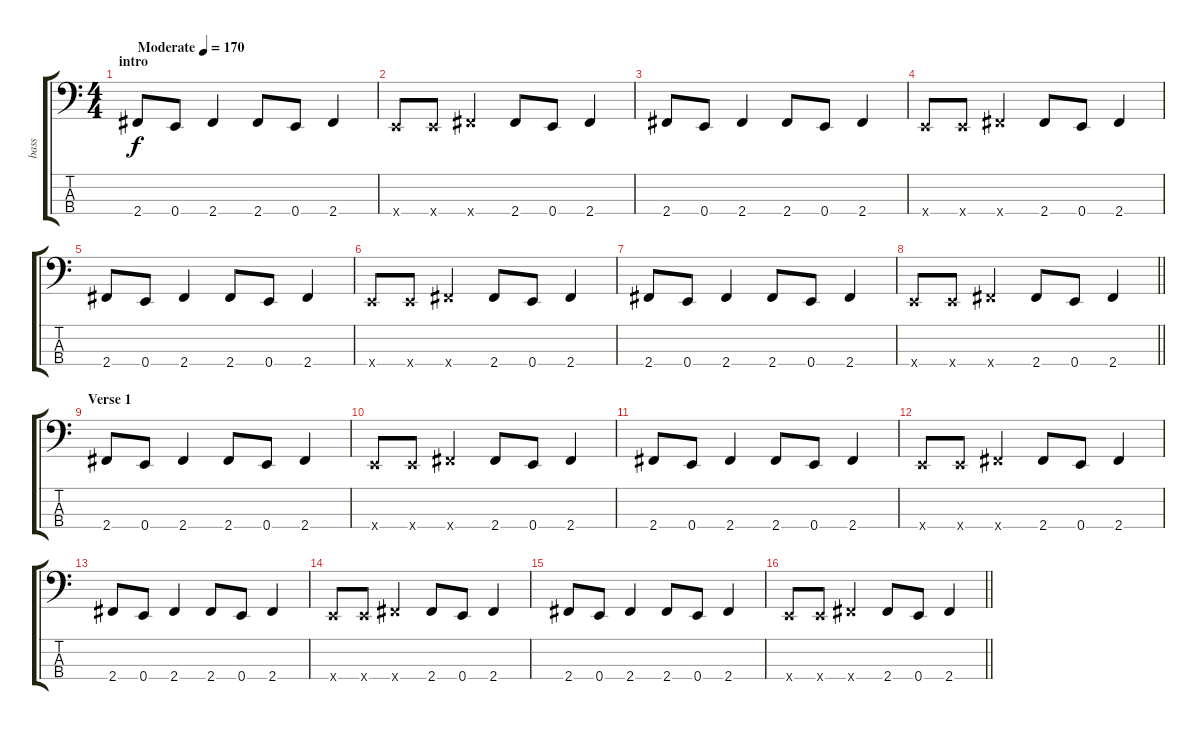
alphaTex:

\track ("bass" "bass") {instrument electricbassfinger}
\staff {score tabs}
\tuning (G2 D2 A1 E1) {hide}
\ts (4 4)
\section ("" "intro")
\tempo (170 "Moderate")
\clef f4
\ks c
2.4.8{dy f instrument electricbassfinger} 0.4.8 2.4.4 2.4.8 0.4.8 2.4.4 |
0.4{x}.8 0.4{x}.8 2.4{x}.4 2.4.8 0.4.8 2.4.4 |
2.4.8 0.4.8 2.4.4 2.4.8 0.4.8 2.4.4 |
0.4{x}.8 0.4{x}.8 2.4{x}.4 2.4.8 0.4.8 2.4.4 |
2.4.8 0.4.8 2.4.4 2.4.8 0.4.8 2.4.4 |
0.4{x}.8 0.4{x}.8 2.4{x}.4 2.4.8 0.4.8 2.4.4 |
2.4.8 0.4.8 2.4.4 2.4.8 0.4.8 2.4.4 |
\barLineRight lightlight
0.4{x}.8 0.4{x}.8 2.4{x}.4 2.4.8 0.4.8 2.4.4 |
\section ("" "Verse 1")
2.4.8 0.4.8 2.4.4 2.4.8 0.4.8 2.4.4 |
0.4{x}.8 0.4{x}.8 2.4{x}.4 2.4.8 0.4.8 2.4.4 |
2.4.8 0.4.8 2.4.4 2.4.8 0.4.8 2.4.4 |
0.4{x}.8 0.4{x}.8 2.4{x}.4 2.4.8 0.4.8 2.4.4 |
2.4.8 0.4.8 2.4.4 2.4.8 0.4.8 2.4.4 |
0.4{x}.8 0.4{x}.8 2.4{x}.4 2.4.8 0.4.8 2.4.4 |
2.4.8 0.4.8 2.4.4 2.4.8 0.4.8 2.4.4 |
\barLineRight lightlight
0.4{x}.8 0.4{x}.8 2.4{x}.4 2.4.8 0.4.8 2.4.4
